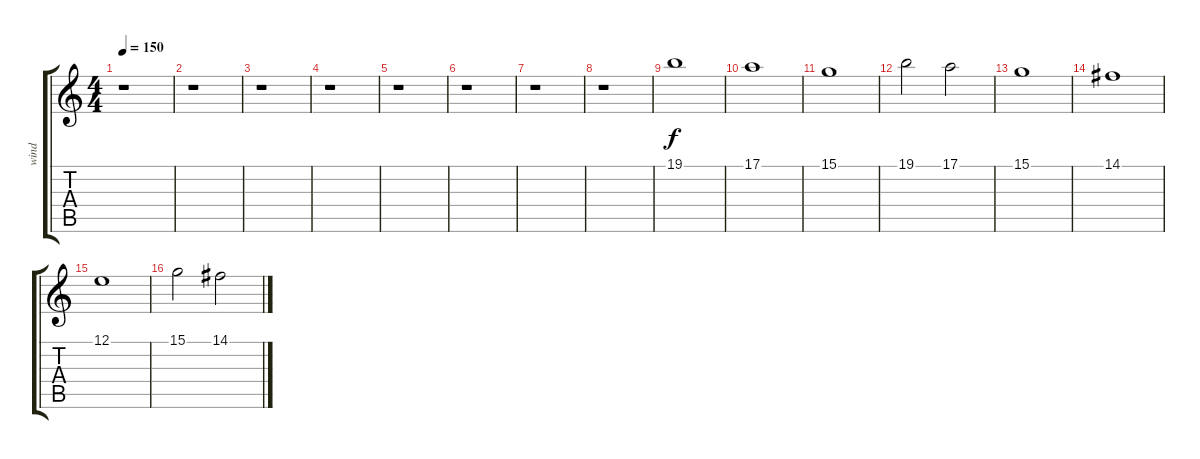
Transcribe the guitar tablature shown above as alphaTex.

\track ("wind" "wind") {instrument pad4choir}
\staff {score tabs}
\tuning (E4 B3 G3 D3 A2 E2) {hide}
\ts (4 4)
\tempo 150
\clef g2
\ks c
r.1{dy f} |
r.1 |
r.1 |
r.1 |
r.1 |
r.1 |
r.1 |
r.1 |
19.1.1 |
17.1.1 |
15.1.1 |
19.1.2 17.1.2 |
15.1.1 |
14.1.1 |
12.1.1 |
15.1.2 14.1.2
